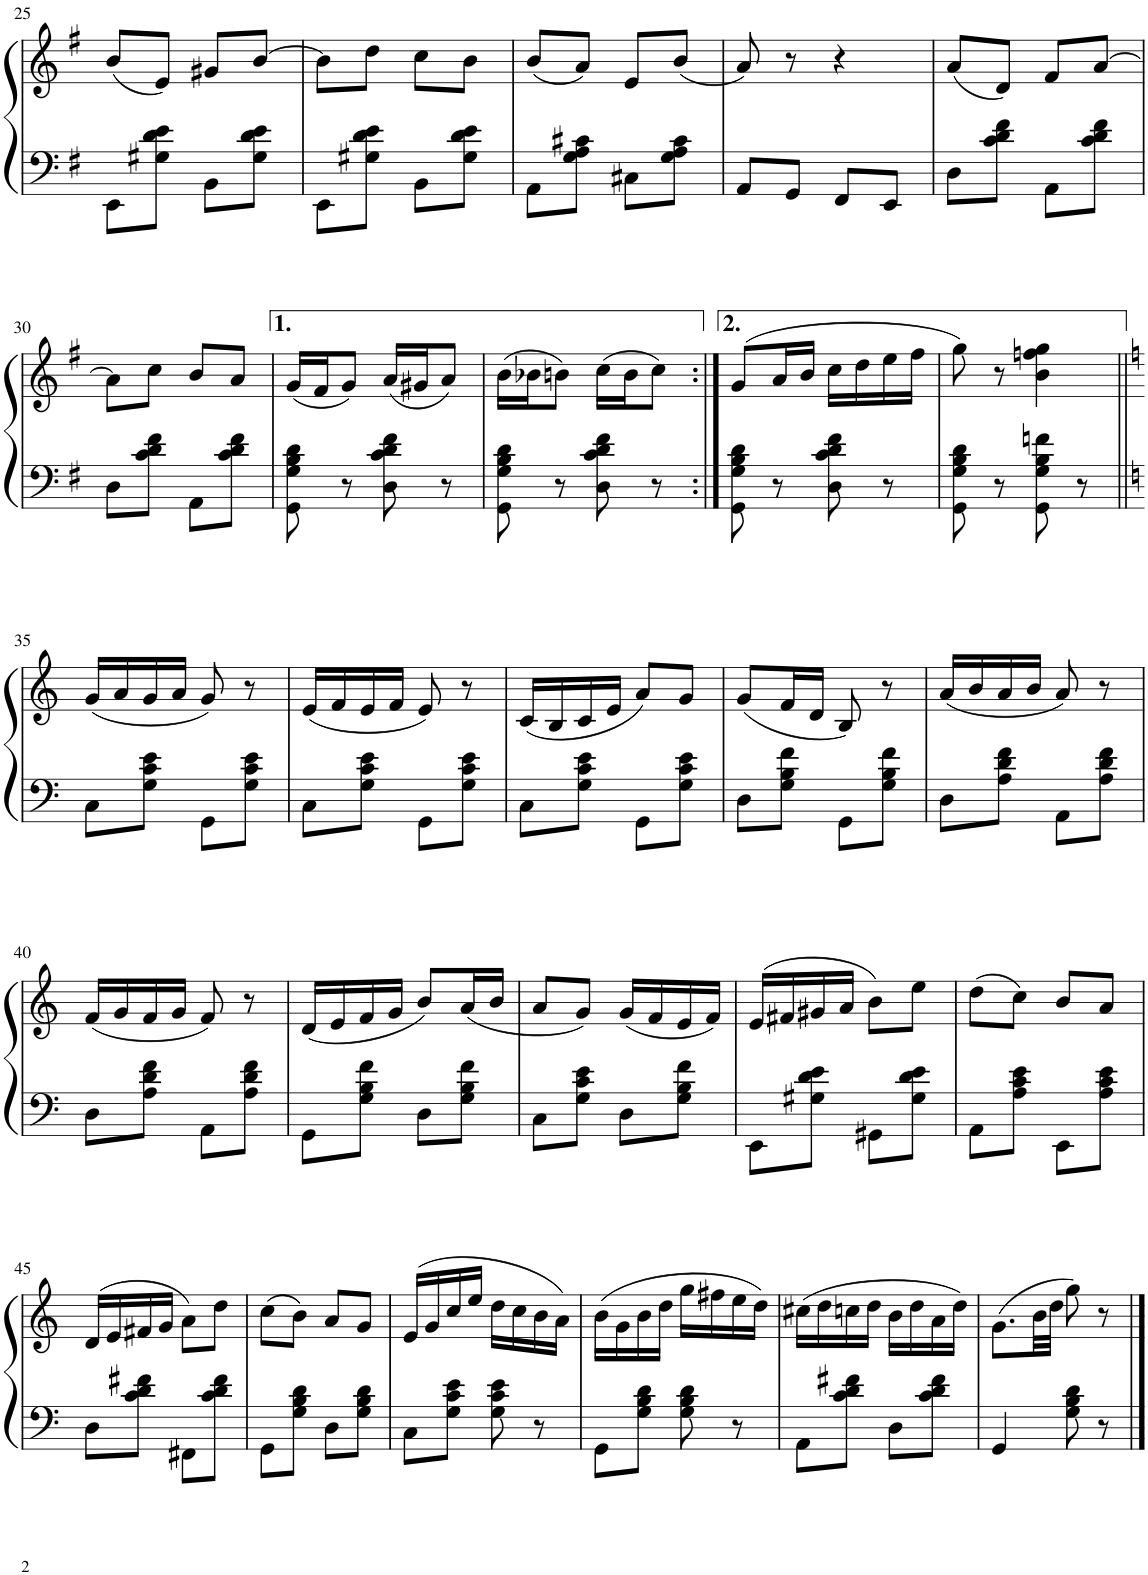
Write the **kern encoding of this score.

**kern	**kern
*part1	*part1
*staff2	*staff1
*I"Accordéon	*
*I'Acc.	*
!!LO:PB:g=z
*clefF4	*clefG2
*k[f#]	*k[f#]
*M2/4	*M2/4
=25	=25
8EE\L	(8b/L
8G#X\ 8d\ 8e\J	8e/J)
8BB\L	8g#X/L
8G#\ 8d\ 8e\J	[8b/J
=26	=26
8EE\L	8b\L]
8G#X\ 8d\ 8e\J	8dd\J
8BB\L	8cc\L
8G#\ 8d\ 8e\J	8b\J
=27	=27
8AA\L	(8b/L
8G\ 8A\ 8c#X\J	8a/J)
8C#X\L	8e/L
8G\ 8A\ 8c#\J	(8b/J
=28	=28
8AA/L	8a/)
8GG/J	8r
8FF#/L	4r
8EE/J	.
=29	=29
8D\L	(8a/L
8c\ 8d\ 8f#\J	8d/J)
8AA\L	8f#/L
8c\ 8d\ 8f#\J	[8a/J
!!LO:LB:g=z
=30	=30
8D\L	8a\L]
8c\ 8d\ 8f#\J	8cc\J
8AA\L	8b/L
8c\ 8d\ 8f#\J	8a/J
=31	=31
8GG\ 8G\ 8B\ 8d\	(16g/LL
.	16f#/J
8r	8g/J)
8D\ 8c\ 8d\ 8f#\	(16a/LL
.	16g#X/J
8r	8a/J)
=32	=32
8GG\ 8G\ 8B\ 8d\	(16b\LL
.	16b-X\J
8r	8bn\J)
8D\ 8c\ 8d\ 8f#\	(16cc\LL
.	16b\J
8r	8cc\J)
=33:|!	=33:|!
8GG\ 8G\ 8B\ 8d\	(8g/L
8r	16a/L
.	16b/JJ
8D\ 8c\ 8d\ 8f#\	16cc\LL
.	16dd\
8r	16ee\
.	16ff#\JJ
=34	=34
8GG\ 8G\ 8B\ 8d\	8gg\)
8r	8r
8GG\ 8G\ 8B\ 8fn\	4b\ 4ffn\ 4gg\
8r	.
!!LO:LB:g=z
=35||	=35||
*k[]	*k[]
8C\L	(16g/LL
.	16a/
8G\ 8c\ 8e\J	16g/
.	16a/JJ
8GG\L	8g/)
8G\ 8c\ 8e\J	8r
=36	=36
8C\L	(16e/LL
.	16f/
8G\ 8c\ 8e\J	16e/
.	16f/JJ
8GG\L	8e/)
8G\ 8c\ 8e\J	8r
=37	=37
8C\L	(16c/LL
.	16B/
8G\ 8c\ 8e\J	16c/
.	16e/JJ
8GG\L	8a/L)
8G\ 8c\ 8e\J	8g/J
=38	=38
8D\L	(8g/L
8G\ 8B\ 8f\J	16f/L
.	16d/JJ
8GG\L	8B/)
8G\ 8B\ 8f\J	8r
=39	=39
8D\L	(16a/LL
.	16b/
8A\ 8d\ 8f\J	16a/
.	16b/JJ
8AA\L	8a/)
8A\ 8d\ 8f\J	8r
!!LO:LB:g=z
=40	=40
8D\L	(16f/LL
.	16g/
8A\ 8d\ 8f\J	16f/
.	16g/JJ
8AA\L	8f/)
8A\ 8d\ 8f\J	8r
=41	=41
8GG\L	(16d/LL
.	16e/
8G\ 8B\ 8f\J	16f/
.	16g/JJ
8D\L	8b/L)
8G\ 8B\ 8f\J	(16a/L
.	16b/JJ
=42	=42
8C\L	8a/L
8G\ 8c\ 8e\J	8g/J)
8D\L	(16g/LL
.	16f/
8G\ 8B\ 8f\J	16e/
.	16f/JJ)
=43	=43
8EE\L	(16e/LL
.	16f#X/
8G#X\ 8d\ 8e\J	16g#X/
.	16a/JJ
8GG#X\L	8b\L)
8G#\ 8d\ 8e\J	8ee\J
=44	=44
8AA\L	(8dd\L
8A\ 8c\ 8e\J	8cc\J)
8EE\L	8b/L
8A\ 8c\ 8e\J	8a/J
!!LO:LB:g=z
=45	=45
8D\L	(16d/LL
.	16e/
8c\ 8d\ 8f#X\J	16f#X/
.	16g/JJ
8FF#X\L	8a\L)
8c\ 8d\ 8f#\J	8dd\J
=46	=46
8GG\L	(8cc\L
8G\ 8B\ 8d\J	8b\J)
8D\L	8a/L
8G\ 8B\ 8d\J	8g/J
=47	=47
8C\L	(16e/LL
.	16g/
8G\ 8c\ 8e\J	16cc/
.	16ee/JJ
8G\ 8c\ 8e\	16dd\LL
.	16cc\
8r	16b\
.	16a\JJ)
=48	=48
8GG\L	(16b\LL
.	16g\
8G\ 8B\ 8d\J	16b\
.	16dd\JJ
8G\ 8B\ 8d\	16gg\LL
.	16ff#X\
8r	16ee\
.	16dd\JJ)
=49	=49
8AA\L	(16cc#X\LL
.	16dd\
8c\ 8d\ 8f#X\J	16ccn\
.	16dd\JJ
8D\L	16b\LL
.	16dd\
8c\ 8d\ 8f#\J	16a\
.	16dd\JJ)
=50	=50
4GG/	(8.g\L
.	32b\LL
.	32dd\JJJ
8G\ 8B\ 8d\	8gg\)
8r	8r
==	==
*-	*-
